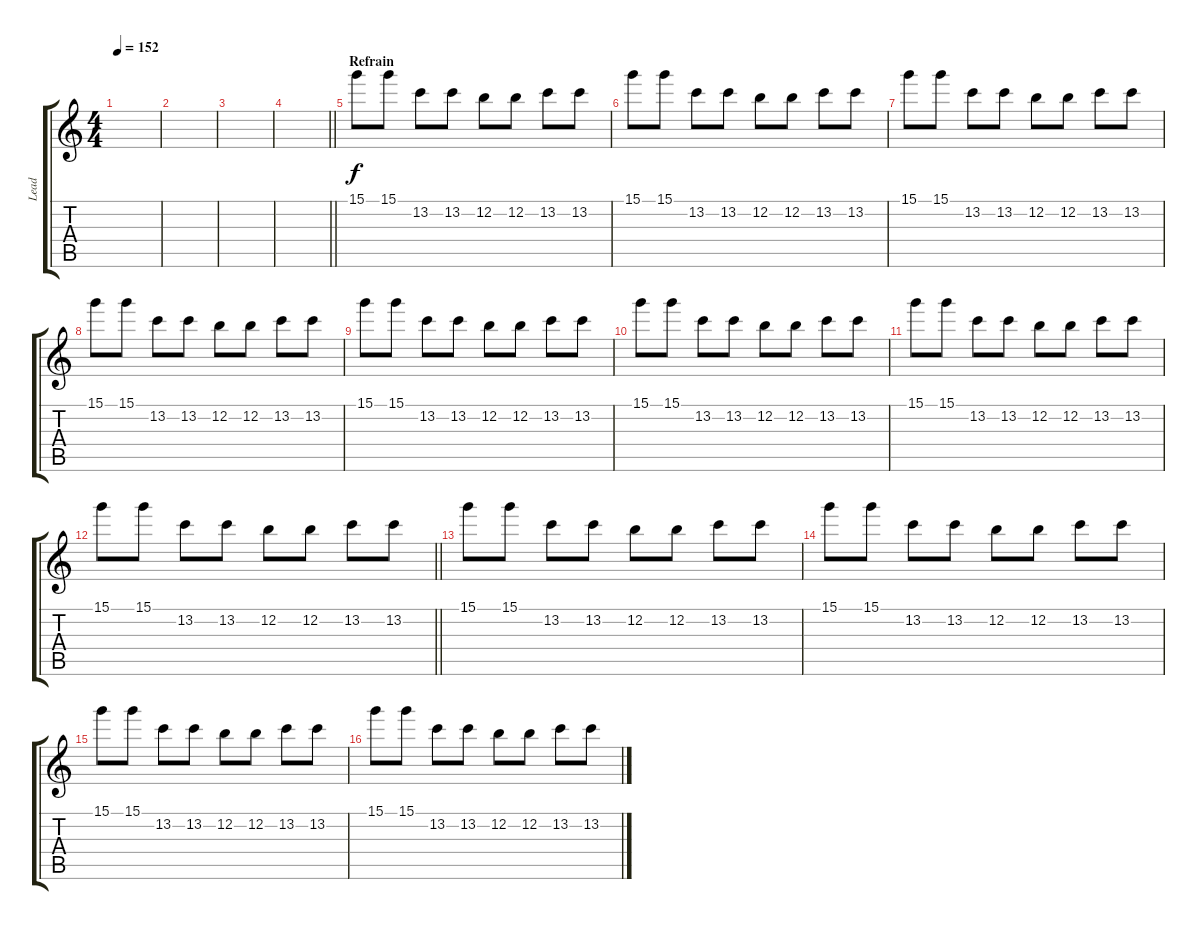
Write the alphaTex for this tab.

\track ("Lead" "Lead") {instrument overdrivenguitar}
\staff {score tabs}
\tuning (E4 B3 G3 D3 A2 E2) {hide}
\ts (4 4)
\tempo 152
\clef g2
\ks c
|
|
|
\barLineRight lightlight
|
\section ("" "Refrain")
15.1.8 15.1.8 13.2.8 13.2.8 12.2.8 12.2.8 13.2.8 13.2.8 |
15.1.8 15.1.8 13.2.8 13.2.8 12.2.8 12.2.8 13.2.8 13.2.8 |
15.1.8 15.1.8 13.2.8 13.2.8 12.2.8 12.2.8 13.2.8 13.2.8 |
15.1.8 15.1.8 13.2.8 13.2.8 12.2.8 12.2.8 13.2.8 13.2.8 |
15.1.8 15.1.8 13.2.8 13.2.8 12.2.8 12.2.8 13.2.8 13.2.8 |
15.1.8 15.1.8 13.2.8 13.2.8 12.2.8 12.2.8 13.2.8 13.2.8 |
15.1.8 15.1.8 13.2.8 13.2.8 12.2.8 12.2.8 13.2.8 13.2.8 |
\barLineRight lightlight
15.1.8 15.1.8 13.2.8 13.2.8 12.2.8 12.2.8 13.2.8 13.2.8 |
15.1.8 15.1.8 13.2.8 13.2.8 12.2.8 12.2.8 13.2.8 13.2.8 |
15.1.8 15.1.8 13.2.8 13.2.8 12.2.8 12.2.8 13.2.8 13.2.8 |
15.1.8 15.1.8 13.2.8 13.2.8 12.2.8 12.2.8 13.2.8 13.2.8 |
15.1.8 15.1.8 13.2.8 13.2.8 12.2.8 12.2.8 13.2.8 13.2.8
